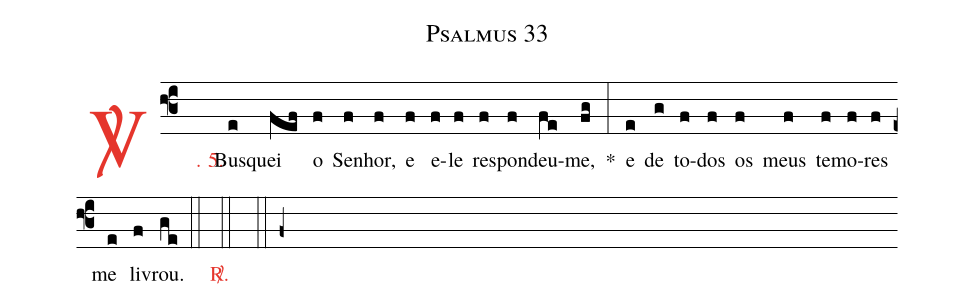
name: Psalmus 33;
%%
(f3)

<c><sp>V/</sp>. 5.</c>() Bus(e)quei(fef) o(f) Se(f)nhor,(f) e(f) e(f)le(f) res(f)pon(f)deu-(fe)me,(fg) *(:) e(e) de(g) to(f)dos(f) os(f) meus(f) te(f)mo(f)res(f) me(e) li(f)vrou.(ge)

(::)

<c><sp>R/</sp>.</c>(::)

(::)

(f+)
